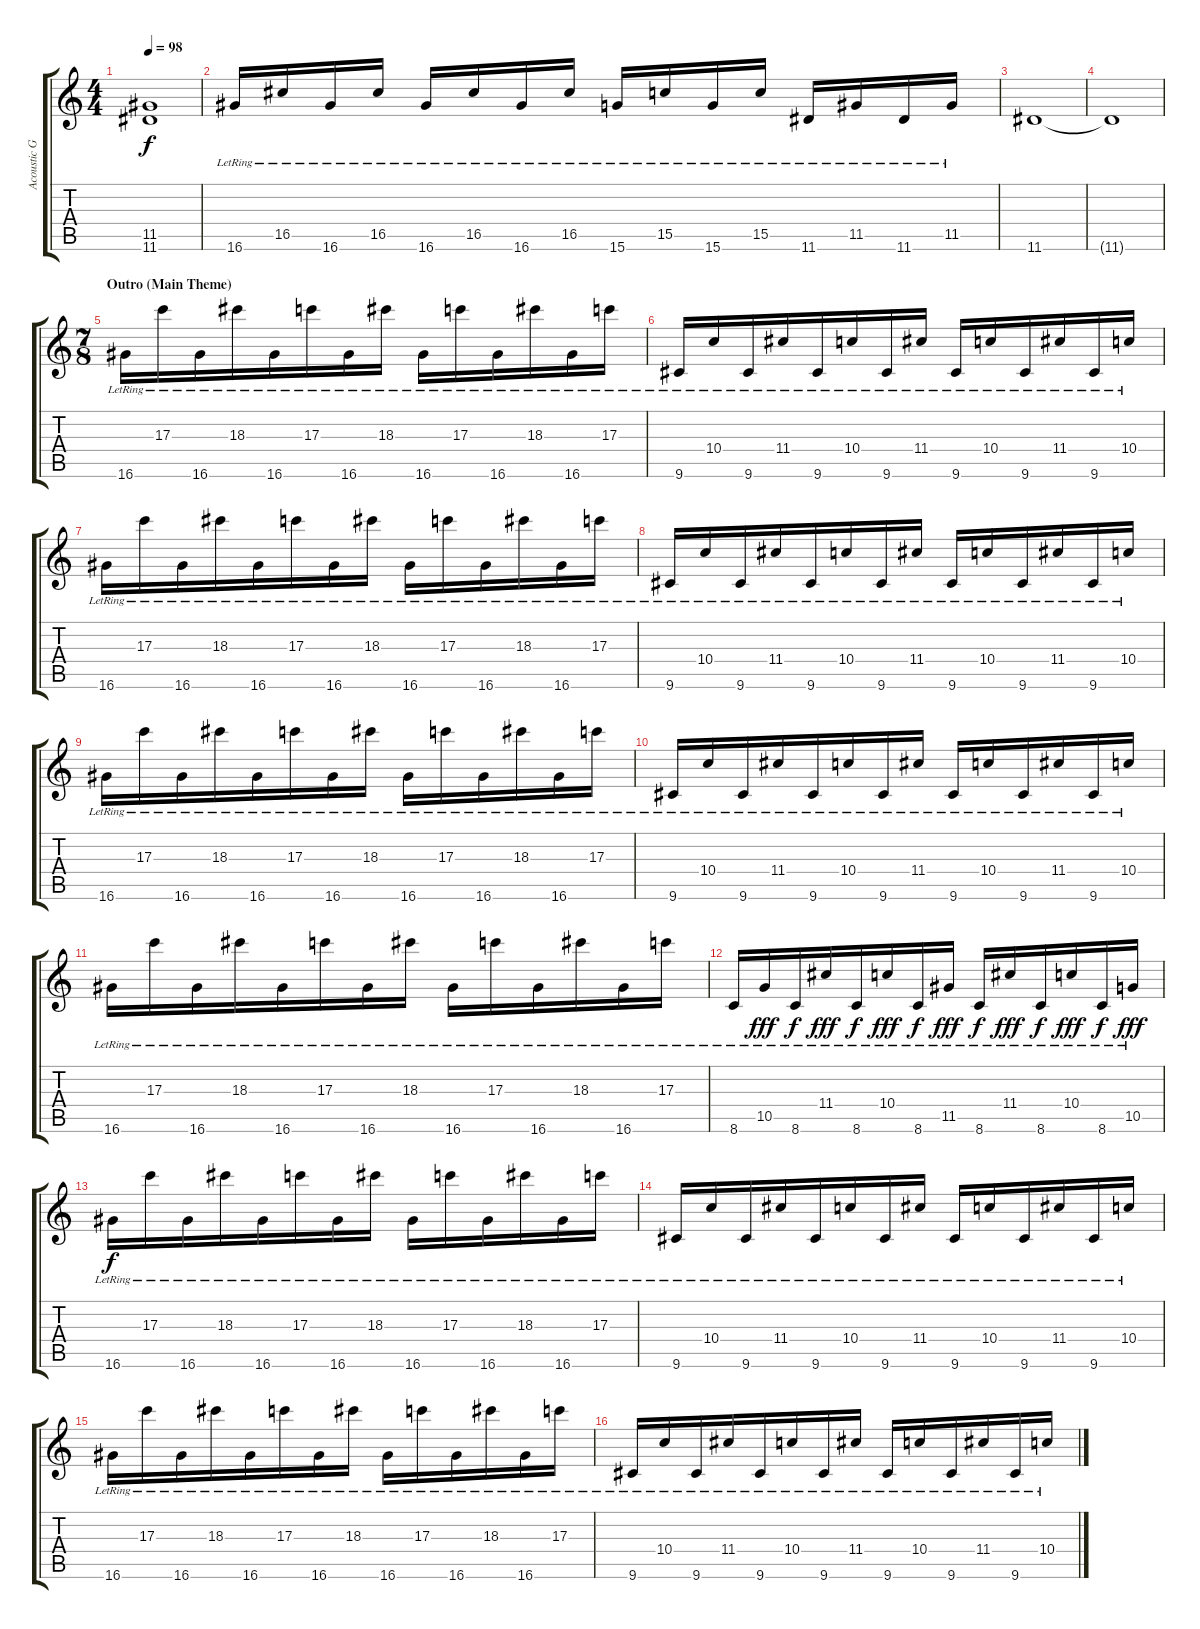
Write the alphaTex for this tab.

\track ("Acoustic Guitar" "Acoustic G") {instrument acousticguitarsteel}
\staff {score tabs}
\tuning (E4 B3 G3 D3 A2 E2) {hide}
\ts (4 4)
\tempo 98
\clef g2
\ks c
(11.5{t} 11.6{t}).1{dy f} |
16.6{lr}.16 16.5{lr}.16 16.6{lr}.16 16.5{lr}.16 16.6{lr}.16 16.5{lr}.16 16.6{lr}.16 16.5{lr}.16 15.6{lr}.16 15.5{lr}.16 15.6{lr}.16 15.5{lr}.16 11.6{lr}.16 11.5{lr}.16 11.6{lr}.16 11.5{lr}.16 |
11.6.1 |
11.6{t}.1 |
\ts (7 8)
\section ("" "Outro (Main Theme)")
16.6{lr}.16{volume 14} 17.3{lr}.16 16.6{lr}.16 18.3{lr}.16 16.6{lr}.16 17.3{lr}.16 16.6{lr}.16 18.3{lr}.16 16.6{lr}.16 17.3{lr}.16 16.6{lr}.16 18.3{lr}.16 16.6{lr}.16 17.3{lr}.16 |
9.6{lr}.16 10.4{lr}.16 9.6{lr}.16 11.4{lr}.16 9.6{lr}.16 10.4{lr}.16 9.6{lr}.16 11.4{lr}.16 9.6{lr}.16 10.4{lr}.16 9.6{lr}.16 11.4{lr}.16 9.6{lr}.16 10.4{lr}.16 |
16.6{lr}.16 17.3{lr}.16 16.6{lr}.16 18.3{lr}.16 16.6{lr}.16 17.3{lr}.16 16.6{lr}.16 18.3{lr}.16 16.6{lr}.16 17.3{lr}.16 16.6{lr}.16 18.3{lr}.16 16.6{lr}.16 17.3{lr}.16 |
9.6{lr}.16 10.4{lr}.16 9.6{lr}.16 11.4{lr}.16 9.6{lr}.16 10.4{lr}.16 9.6{lr}.16 11.4{lr}.16 9.6{lr}.16 10.4{lr}.16 9.6{lr}.16 11.4{lr}.16 9.6{lr}.16 10.4{lr}.16 |
16.6{lr}.16 17.3{lr}.16 16.6{lr}.16 18.3{lr}.16 16.6{lr}.16 17.3{lr}.16 16.6{lr}.16 18.3{lr}.16 16.6{lr}.16 17.3{lr}.16 16.6{lr}.16 18.3{lr}.16 16.6{lr}.16 17.3{lr}.16 |
9.6{lr}.16 10.4{lr}.16 9.6{lr}.16 11.4{lr}.16 9.6{lr}.16 10.4{lr}.16 9.6{lr}.16 11.4{lr}.16 9.6{lr}.16 10.4{lr}.16 9.6{lr}.16 11.4{lr}.16 9.6{lr}.16 10.4{lr}.16 |
16.6{lr}.16 17.3{lr}.16 16.6{lr}.16 18.3{lr}.16 16.6{lr}.16 17.3{lr}.16 16.6{lr}.16 18.3{lr}.16 16.6{lr}.16 17.3{lr}.16 16.6{lr}.16 18.3{lr}.16 16.6{lr}.16 17.3{lr}.16 |
8.6{lr}.16 10.5{lr}.16{dy fff} 8.6{lr}.16{dy f} 11.4{lr}.16{dy fff} 8.6{lr}.16{dy f} 10.4{lr}.16{dy fff} 8.6{lr}.16{dy f} 11.5{lr}.16{dy fff} 8.6{lr}.16{dy f} 11.4{lr}.16{dy fff} 8.6{lr}.16{dy f} 10.4{lr}.16{dy fff} 8.6{lr}.16{dy f} 10.5{lr}.16{dy fff} |
16.6{lr}.16{dy f volume 7} 17.3{lr}.16 16.6{lr}.16 18.3{lr}.16 16.6{lr}.16 17.3{lr}.16 16.6{lr}.16 18.3{lr}.16 16.6{lr}.16 17.3{lr}.16 16.6{lr}.16 18.3{lr}.16 16.6{lr}.16 17.3{lr}.16 |
9.6{lr}.16 10.4{lr}.16 9.6{lr}.16 11.4{lr}.16 9.6{lr}.16 10.4{lr}.16 9.6{lr}.16 11.4{lr}.16 9.6{lr}.16 10.4{lr}.16 9.6{lr}.16 11.4{lr}.16 9.6{lr}.16 10.4{lr}.16 |
16.6{lr}.16 17.3{lr}.16 16.6{lr}.16 18.3{lr}.16 16.6{lr}.16 17.3{lr}.16 16.6{lr}.16 18.3{lr}.16 16.6{lr}.16 17.3{lr}.16 16.6{lr}.16 18.3{lr}.16 16.6{lr}.16 17.3{lr}.16 |
9.6{lr}.16 10.4{lr}.16 9.6{lr}.16 11.4{lr}.16 9.6{lr}.16 10.4{lr}.16 9.6{lr}.16 11.4{lr}.16 9.6{lr}.16 10.4{lr}.16 9.6{lr}.16 11.4{lr}.16 9.6{lr}.16 10.4{lr}.16
